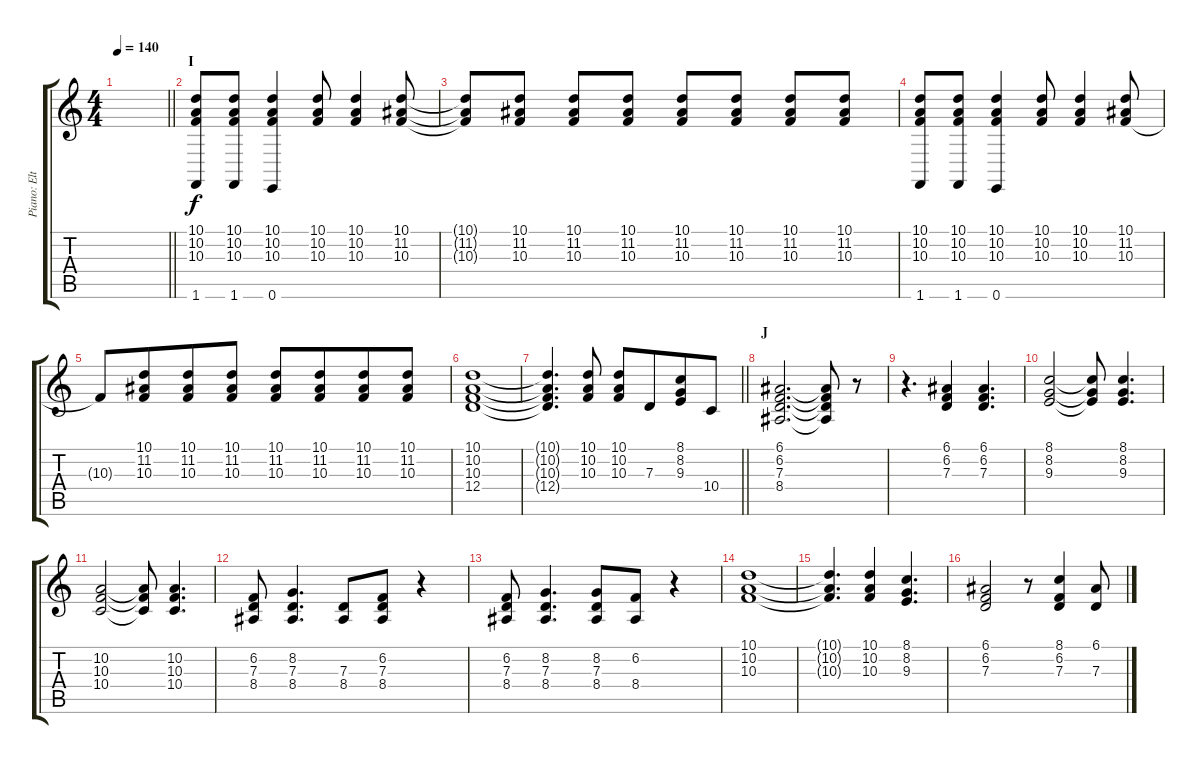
\track ("Piano: Elton John" "Piano: Elt") {instrument acousticgrandpiano}
\staff {score tabs}
\tuning (E4 B3 G3 D3 A2 E2) {hide}
\ts (4 4)
\tempo 140
\clef g2
\barLineRight lightlight
\ks c
|
\section ("" "I")
(10.1 10.2 10.3 1.6).8 (10.1 10.2 10.3 1.6).8 (10.1 10.2 10.3 0.6).4 (10.1 10.2 10.3).8 (10.1 10.2 10.3).4 (10.1 11.2 10.3).8 |
(10.1{t} 11.2{t} 10.3{t}).8 (10.1 11.2 10.3).8 (10.1 11.2 10.3).8 (10.1 11.2 10.3).8 (10.1 11.2 10.3).8 (10.1 11.2 10.3).8 (10.1 11.2 10.3).8 (10.1 11.2 10.3).8 |
(10.1 10.2 10.3 1.6).8 (10.1 10.2 10.3 1.6).8 (10.1 10.2 10.3 0.6).4 (10.1 10.2 10.3).8 (10.1 10.2 10.3).4 (10.1 11.2 10.3).8 |
10.3{t}.8 (10.1 11.2 10.3).8{beam merge} (10.1 11.2 10.3).8 (10.1 11.2 10.3).8 (10.1 11.2 10.3).8 (10.1 11.2 10.3).8{beam merge} (10.1 11.2 10.3).8 (10.1 11.2 10.3).8 |
(10.1 10.2 10.3 12.4).1 |
\barLineRight lightlight
(10.1{t} 10.2{t} 10.3{t} 12.4{t}).4{d} (10.1 10.2 10.3).8 (10.1 10.2 10.3).8 7.3.8{beam merge} (8.1 8.2 9.3).8 10.4.8 |
\section ("" "J")
(6.1 6.2 7.3 8.4).2{d} (6.1{t} 6.2{t} 7.3{t} 8.4{t}).8 r.8 |
r.4{d} (6.1 6.2 7.3).4 (6.1 6.2 7.3).4{d} |
(8.1 8.2 9.3).2 (8.1{t} 8.2{t} 9.3{t}).8 (8.1 8.2 9.3).4{d} |
(10.2 10.3 10.4).2 (10.2{t} 10.3{t} 10.4{t}).8 (10.2 10.3 10.4).4{d} |
(6.2 7.3 8.4).8 (8.2 7.3 8.4).4{d} (7.3 8.4).8 (6.2 7.3 8.4).8 r.4 |
(6.2 7.3 8.4).8 (8.2 7.3 8.4).4{d} (8.2 7.3 8.4).8 (6.2 8.4).8 r.4 |
(10.1 10.2 10.3).1 |
(10.1{t} 10.2{t} 10.3{t}).4{d} (10.1 10.2 10.3).4 (8.1 8.2 9.3).4{d} |
(6.1 6.2 7.3).2 r.8 (8.1 6.2 7.3).4 (6.1 7.3).8
